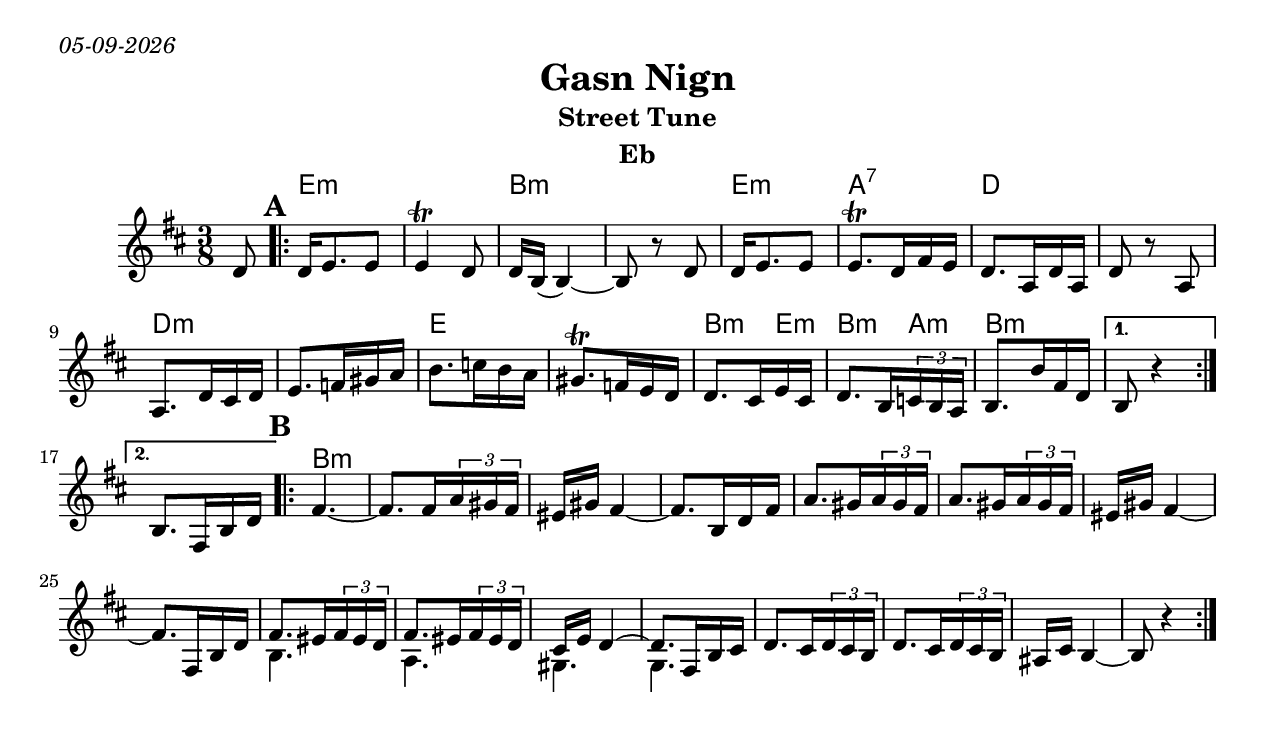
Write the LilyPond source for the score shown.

\version "2.18.0"
\include "english.ly"
\pointAndClickOff
\paper{
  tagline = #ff
  print-all-headers = ##t
  #(set-paper-size "letter")
}
date = #(strftime "%d-%m-%Y" (localtime (current-time)))

\markup{ \italic{ \date }  }

%\markup{ Got something to say? }

global = {
  \clef treble
  \key d \minor
  \time 3/8
  \set Score.markFormatter = #format-mark-box-alphabet
}

%#################################### Melody ########################
%melody =  \transpose c d \relative c {  %transpose for clarinet
melody = \relative c {
  \global
  \partial 8 f8  %lead in notes

  \repeat volta 2{
    \mark \default
    f16 g8. g8|
    g4 \trill f8
    f16 d(d4)~
    d8 r f

    f16 g8. g8
    g8. \trill f16 a g
    f8. c16 f c|
    f8 r c

    c8.f16 e f
    g8. af16 b c
    d8. ef16 d c
    b8. \trill af16 g f|

    f8. e16 g e|

    %f8. e16 g e
    f8. d16 \tuplet 3/2{ef d c}
    d8. d'16 a f|

  }

  \alternative {
    {d8 r4 }
    {d8. a16 d f}

  }

  \repeat volta 2{
    \mark \default
    a4.~
    a8. a 16 \tuplet 3/2{c b a}
    gs16 b a4~
    a8. d,16 f a

    c8. b16 \tuplet 3/2{c b a}
    c8. b16 \tuplet 3/2{c b a}
    gs16 b a4~
    a8. a,16 d f

    <<
      {
    a8. gs16 \tuplet 3/2{a gs f}
    a8. gs16 \tuplet 3/2{a gs f}
    e16 g f4~
    f8.a,16 d e|
      }
    \\
    {d4. c4. b4. bf4.}
    >>

    f'8. e16 \tuplet 3/2{f e d}|
    f8. e16 \tuplet 3/2{f e d}|
    cs16 e d4~
    d8 r4

  }

}
%################################# Lyrics #####################
%\addlyrics{ \set stanza = #"1. " }
%################################# Chords #######################
harmonies = \chordmode {
  s8
  g8*6:m
  d8*6:m
  g8*3:m
  c8*3:7
  f8*6
  f8*6:m
  g8*6
  d8*2:m g8:m
  d8*2:m c8:m
  d8*9:m
  %b
   d8*3:m
  %{ old b chords
  d8*12:m
  c8*6:m
  d8*12:m
  g8*3:m
  d8*3:m
  f8*6:m
  d8*6:m
    %}
}

\score {\transpose c a
  <<
    \new ChordNames {
      \set chordChanges = ##f
      \harmonies
    }
    \new Staff   \melody
   % \new Staff \transpose c c'\melody
  >>
  \header{
    title= "Gasn Nign"
    subtitle="Street Tune"
    composer= ""
    instrument = "Eb"
    arranger= ""
  }
  \layout{indent = 1.0\cm}
  \midi {
    \tempo 4 = 120

    % \midi { }
  }
}
%{
% more verses:
\markup{}
\markup {
  \fill-line {
    \hspace #0.1 % distance from left margin
    \column {
      \line { "1."
	\column {
	  ""
	}
      }
      \hspace #0.2 % vertical distance between verses
      \line { "2."
	\column {
	 ""
	}
      }
    }
    \hspace #0.1  % horiz. distance between columns
    \column {
      \line { "3."
	\column {
	  ""
	}
      }
      \hspace #0.2 % distance between verses
      \line { "4."
	\column {
	 ""
	}
      }
    }
    \hspace #0.1 % distance to right margin
  }
}

%}
